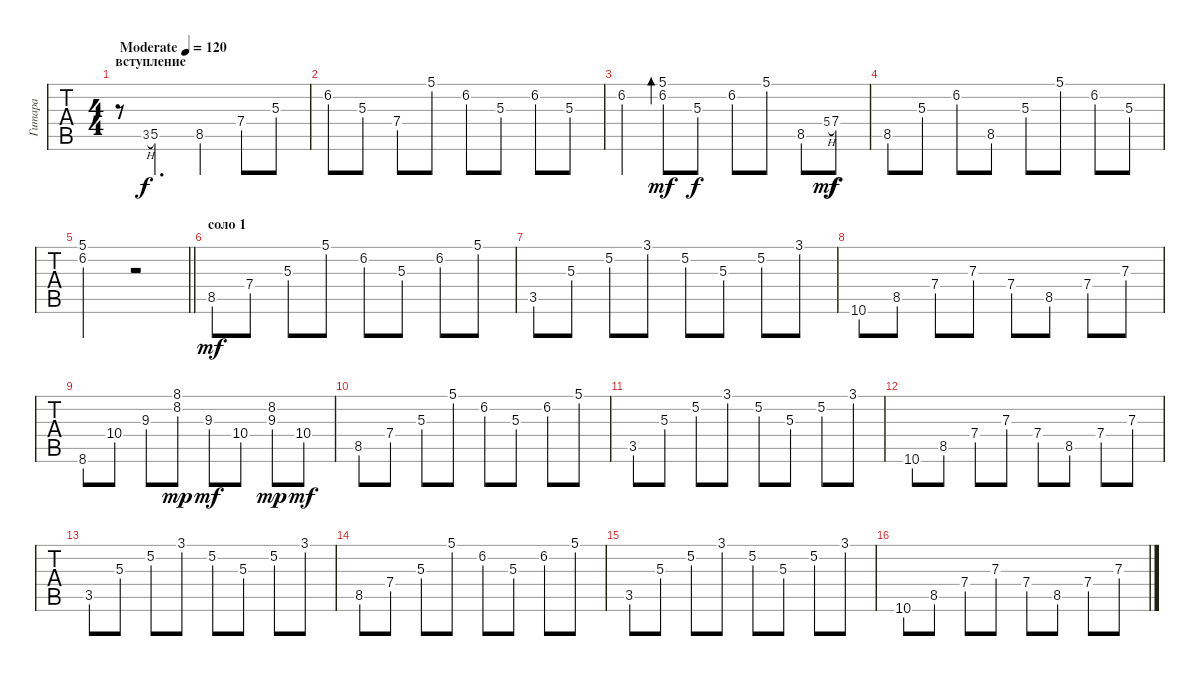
\track ("Гитара" "Гитара") {instrument acousticguitarsteel}
\staff {tabs}
\tuning (E4 B3 G3 D3 A2 E2) {hide}
\ts (4 4)
\section ("" "вступление")
\tempo (120 "Moderate")
\clef g2
\ks c
r.8{dy f instrument acousticguitarsteel} 3.5{h}.8{gr} 5.5.4{d} 8.5.4 7.4.8 5.3.8 |
6.2.8 5.3.8 7.4.8 5.1.8 6.2.8 5.3.8 6.2.8 5.3.8 |
6.2.4 (5.1 6.2).8{bd 60 dy mf} 5.3.8{dy f} 6.2.8 5.1.8 8.5.8 5.4{h}.8{gr dy mf} 7.4.8{dy f} |
8.5.8 5.3.8 6.2.8 8.5.8 5.3.8 5.1.8 6.2.8 5.3.8 |
\barLineRight lightlight
(5.1 6.2).2 r.2 |
\section ("" "соло 1")
8.5.8{dy mf} 7.4.8 5.3.8 5.1.8 6.2.8 5.3.8 6.2.8 5.1.8 |
3.5.8 5.3.8 5.2.8 3.1.8 5.2.8 5.3.8 5.2.8 3.1.8 |
10.6.8 8.5.8 7.4.8 7.3.8 7.4.8 8.5.8 7.4.8 7.3.8 |
8.6.8 10.4.8 9.3.8 (8.1 8.2).8{dy mp} 9.3.8{dy mf} 10.4.8 (8.2 9.3).8{dy mp} 10.4.8{dy mf} |
8.5.8 7.4.8 5.3.8 5.1.8 6.2.8 5.3.8 6.2.8 5.1.8 |
3.5.8 5.3.8 5.2.8 3.1.8 5.2.8 5.3.8 5.2.8 3.1.8 |
10.6.8 8.5.8 7.4.8 7.3.8 7.4.8 8.5.8 7.4.8 7.3.8 |
3.5.8 5.3.8 5.2.8 3.1.8 5.2.8 5.3.8 5.2.8 3.1.8 |
8.5.8 7.4.8 5.3.8 5.1.8 6.2.8 5.3.8 6.2.8 5.1.8 |
3.5.8 5.3.8 5.2.8 3.1.8 5.2.8 5.3.8 5.2.8 3.1.8 |
10.6.8 8.5.8 7.4.8 7.3.8 7.4.8 8.5.8 7.4.8 7.3.8
